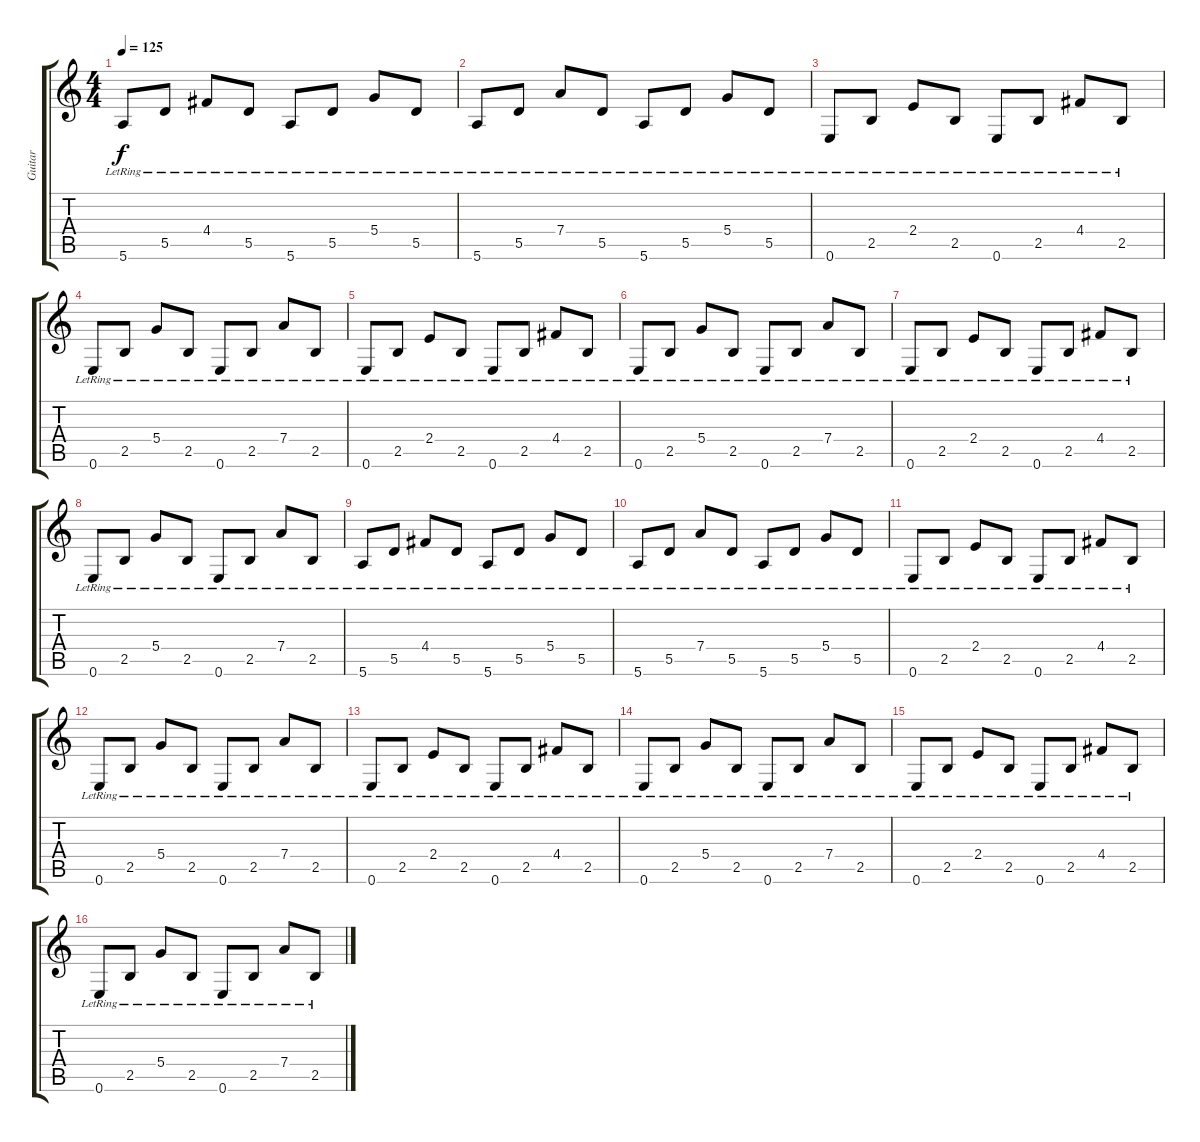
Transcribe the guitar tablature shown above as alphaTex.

\track ("Guitar" "Guitar") {instrument electricguitarjazz}
\staff {score tabs}
\tuning (E4 B3 G3 D3 A2 E2) {hide}
\ts (4 4)
\tempo 125
\clef g2
\ks c
5.6{lr}.8{dy f} 5.5{lr}.8 4.4{lr}.8 5.5{lr}.8 5.6{lr}.8 5.5{lr}.8 5.4{lr}.8 5.5{lr}.8 |
5.6{lr}.8 5.5{lr}.8 7.4{lr}.8 5.5{lr}.8 5.6{lr}.8 5.5{lr}.8 5.4{lr}.8 5.5{lr}.8 |
0.6{lr}.8 2.5{lr}.8 2.4{lr}.8 2.5{lr}.8 0.6{lr}.8 2.5{lr}.8 4.4{lr}.8 2.5{lr}.8 |
0.6{lr}.8 2.5{lr}.8 5.4{lr}.8 2.5{lr}.8 0.6{lr}.8 2.5{lr}.8 7.4{lr}.8 2.5{lr}.8 |
0.6{lr}.8 2.5{lr}.8 2.4{lr}.8 2.5{lr}.8 0.6{lr}.8 2.5{lr}.8 4.4{lr}.8 2.5{lr}.8 |
0.6{lr}.8 2.5{lr}.8 5.4{lr}.8 2.5{lr}.8 0.6{lr}.8 2.5{lr}.8 7.4{lr}.8 2.5{lr}.8 |
0.6{lr}.8 2.5{lr}.8 2.4{lr}.8 2.5{lr}.8 0.6{lr}.8 2.5{lr}.8 4.4{lr}.8 2.5{lr}.8 |
0.6{lr}.8 2.5{lr}.8 5.4{lr}.8 2.5{lr}.8 0.6{lr}.8 2.5{lr}.8 7.4{lr}.8 2.5{lr}.8 |
5.6{lr}.8 5.5{lr}.8 4.4{lr}.8 5.5{lr}.8 5.6{lr}.8 5.5{lr}.8 5.4{lr}.8 5.5{lr}.8 |
5.6{lr}.8 5.5{lr}.8 7.4{lr}.8 5.5{lr}.8 5.6{lr}.8 5.5{lr}.8 5.4{lr}.8 5.5{lr}.8 |
0.6{lr}.8 2.5{lr}.8 2.4{lr}.8 2.5{lr}.8 0.6{lr}.8 2.5{lr}.8 4.4{lr}.8 2.5{lr}.8 |
0.6{lr}.8 2.5{lr}.8 5.4{lr}.8 2.5{lr}.8 0.6{lr}.8 2.5{lr}.8 7.4{lr}.8 2.5{lr}.8 |
0.6{lr}.8 2.5{lr}.8 2.4{lr}.8 2.5{lr}.8 0.6{lr}.8 2.5{lr}.8 4.4{lr}.8 2.5{lr}.8 |
0.6{lr}.8 2.5{lr}.8 5.4{lr}.8 2.5{lr}.8 0.6{lr}.8 2.5{lr}.8 7.4{lr}.8 2.5{lr}.8 |
0.6{lr}.8 2.5{lr}.8 2.4{lr}.8 2.5{lr}.8 0.6{lr}.8 2.5{lr}.8 4.4{lr}.8 2.5{lr}.8 |
0.6{lr}.8 2.5{lr}.8 5.4{lr}.8 2.5{lr}.8 0.6{lr}.8 2.5{lr}.8 7.4{lr}.8 2.5{lr}.8
